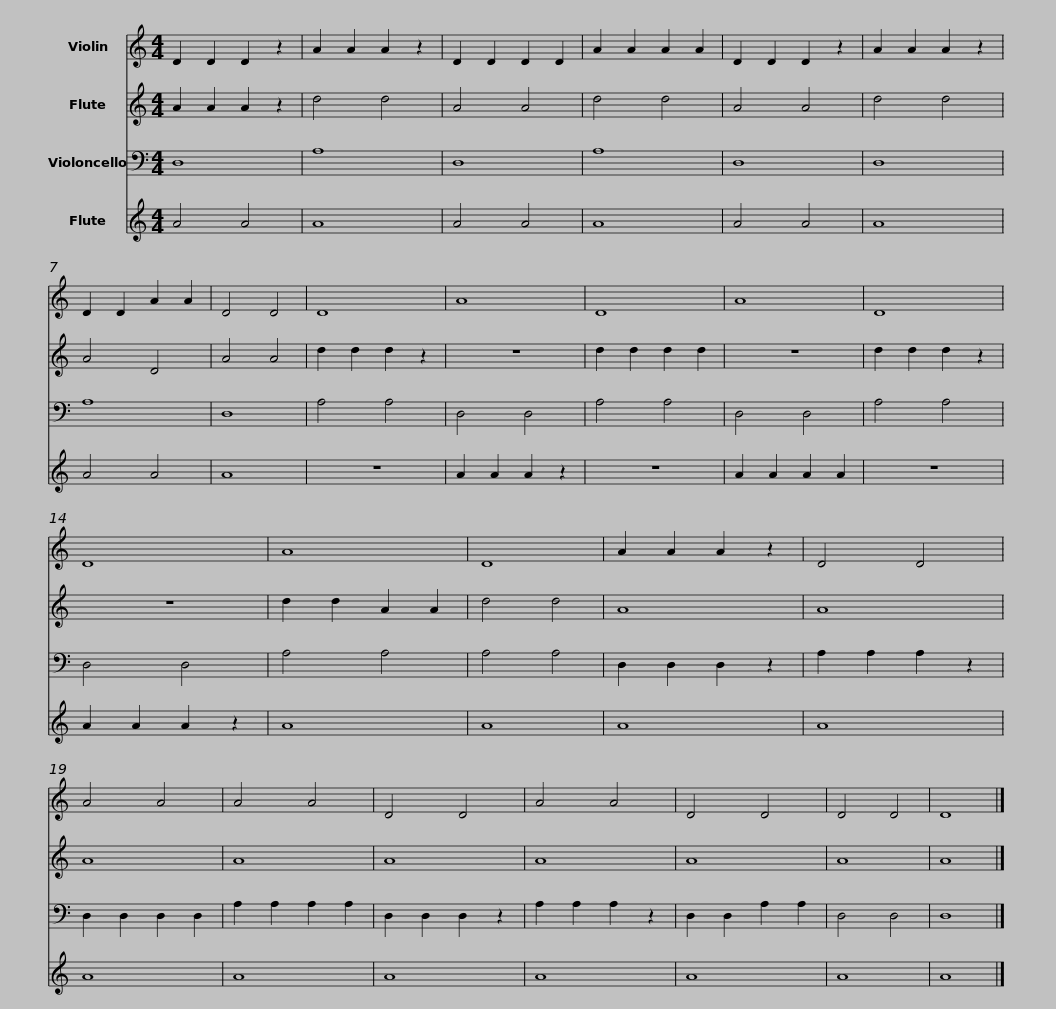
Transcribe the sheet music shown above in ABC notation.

X:1
%%score 1 2 3 4
L:1/8
M:4/4
I:linebreak $
K:C
V:1 treble
V:2 treble
V:3 bass
V:4 treble
V:1
 D2 D2 D2 z2 | A2 A2 A2 z2 | D2 D2 D2 D2 | A2 A2 A2 A2 | D2 D2 D2 z2 | %5
 A2 A2 A2 z2 | D2 D2 A2 A2 | D4 D4 | D8 |$ A8 | %10
 D8 | A8 | D8 | D8 | A8 | %15
 D8 | A2 A2 A2 z2 | D4 D4 | A4 A4 |$ A4 A4 | %20
 D4 D4 | A4 A4 | D4 D4 | D4 D4 | D8 |] %25
V:2
 A2 A2 A2 z2 | d4 d4 | A4 A4 | d4 d4 | A4 A4 | %5
 d4 d4 | A4 D4 | A4 A4 | d2 d2 d2 z2 |$ z8 | %10
 d2 d2 d2 d2 | z8 | d2 d2 d2 z2 | z8 | d2 d2 A2 A2 | %15
 d4 d4 | A8 | A8 | A8 |$ A8 | %20
 A8 | A8 | A8 | A8 | A8 |] %25
V:3
 D,8 | A,8 | D,8 | A,8 | D,8 | %5
 D,8 | A,8 | D,8 | A,4 A,4 |$ D,4 D,4 | %10
 A,4 A,4 | D,4 D,4 | A,4 A,4 | D,4 D,4 | A,4 A,4 | %15
 A,4 A,4 | D,2 D,2 D,2 z2 | A,2 A,2 A,2 z2 | D,2 D,2 D,2 D,2 |$ A,2 A,2 A,2 A,2 | %20
 D,2 D,2 D,2 z2 | A,2 A,2 A,2 z2 | D,2 D,2 A,2 A,2 | D,4 D,4 | D,8 |] %25
V:4
 A4 A4 | A8 | A4 A4 | A8 | A4 A4 | %5
 A8 | A4 A4 | A8 | z8 |$ A2 A2 A2 z2 | %10
 z8 | A2 A2 A2 A2 | z8 | A2 A2 A2 z2 | A8 | %15
 A8 | A8 | A8 | A8 |$ A8 | %20
 A8 | A8 | A8 | A8 | A8 |] %25
